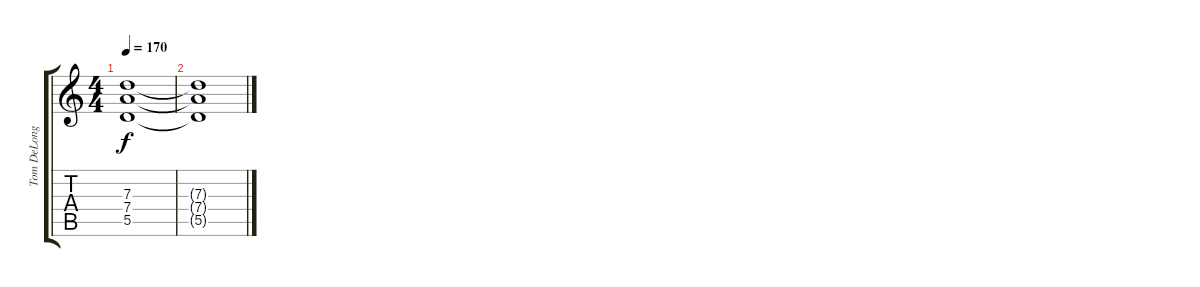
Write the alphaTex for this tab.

\track ("Tom DeLonge" "Tom DeLong") {instrument distortionguitar}
\staff {score tabs}
\tuning (E4 B3 G3 D3 A2 E2) {hide}
\ts (4 4)
\tempo 170
\clef g2
\ks c
(7.3 7.4 5.5).1{dy f} |
(7.3{t} 7.4{t} 5.5{t}).1
